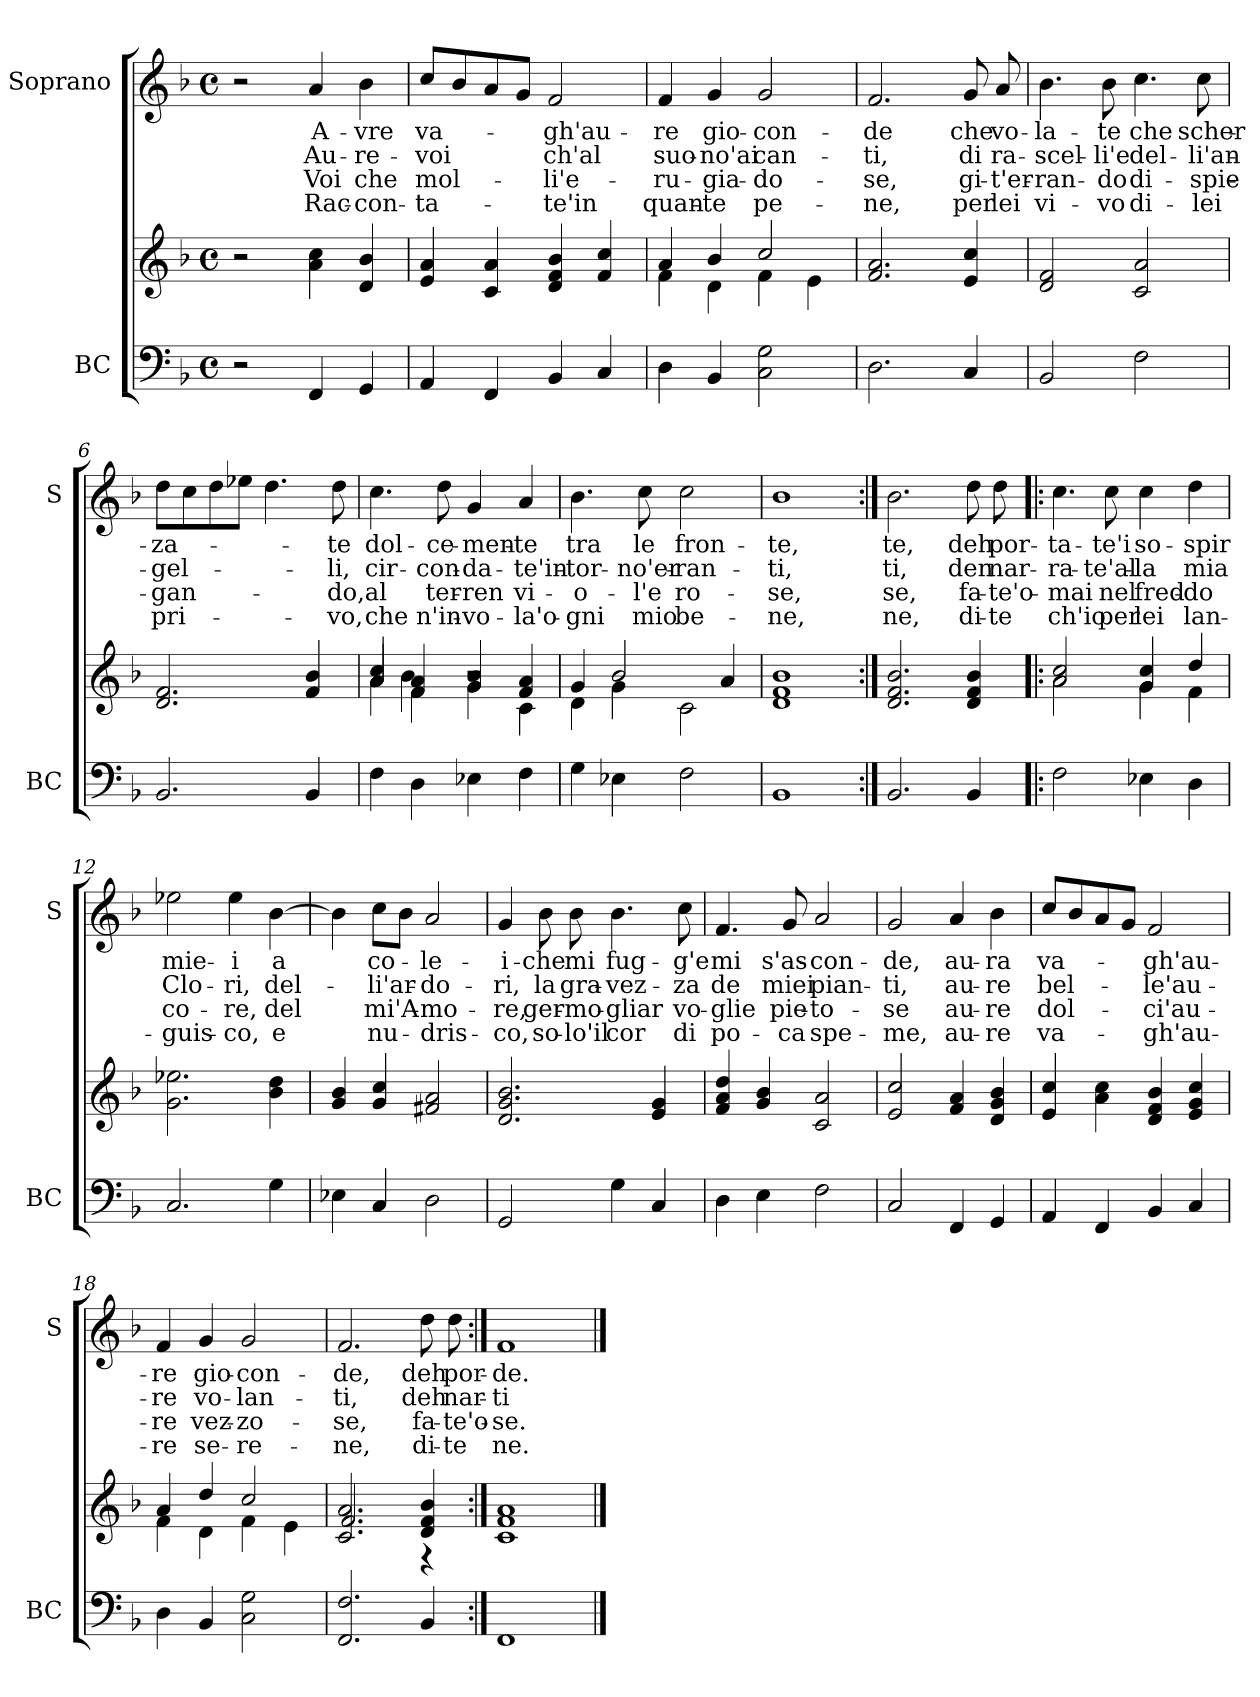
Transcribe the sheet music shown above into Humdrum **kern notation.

**kern	**kern	**kern	**text	**text	**text	**text
*part2	*part2	*part1	*part1	*part1	*part1	*part1
*staff3	*staff2	*staff1	*staff1	*staff1	*staff1	*staff1
*I"BC	*	*I"Soprano	*	*	*	*
*I'BC	*	*I'S	*	*	*	*
*clefF4	*clefG2	*clefG2	*	*	*	*
*k[b-]	*k[b-]	*k[b-]	*	*	*	*
*F:	*F:	*F:	*	*	*	*
*M4/4	*M4/4	*M4/4	*	*	*	*
*met(c)	*met(c)	*met(c)	*	*	*	*
=1	=1	=1	=1	=1	=1	=1
2r	2r	2r	.	.	.	.
4FF/	4a\ 4cc\	4a/	A-	Au-	Voi	Rac-
4GG/	4d/ 4b-/	4b-\	-vre	-re-	che	-con-
=2	=2	=2	=2	=2	=2	=2
4AA/	4e/ 4a/	8cc/L	va-	-voi	mol-	-ta-
.	.	8b-/	.	.	.	.
4FF/	4c/ 4a/	8a/	.	.	.	.
.	.	8g/J	.	.	.	.
4BB-/	4d/ 4f/ 4b-/	2f/	-gh'au-	ch'al	-li'e-	-te'in
4C/	4f/ 4cc/	.	.	.	.	.
=3	=3	=3	=3	=3	=3	=3
*	*^	*	*	*	*	*
4D\	4a/	4f\	4f/	-re	suo-	-ru-	quan-
4BB-/	4b-/	4d\	4g/	gio-	-no'ai	-gia-	-te
2C\ 2G\	2cc/	4f\	2g/	-con-	can-	-do-	pe-
.	.	4e\	.	.	.	.	.
*	*v	*v	*	*	*	*	*
=4	=4	=4	=4	=4	=4	=4
2.D\	2.f/ 2.a/	2.f/	-de	-ti,	-se,	-ne,
4C/	4e/ 4cc/	8g/	che	di	gi-	per
.	.	8a/	vo-	ra-	-t'er-	lei
=5	=5	=5	=5	=5	=5	=5
2BB-/	2d/ 2f/	4.b-\	-la-	-scel-	-ran-	vi-
.	.	8b-\	-te	-li'e	-do	-vo
2F\	2c/ 2a/	4.cc\	che	del-	di-	di-
.	.	8cc\	scher-	-li'an-	-spie-	-lei
!!LO:LB:g=z
=6	=6	=6	=6	=6	=6	=6
2.BB-/	2.d/ 2.f/	8dd\L	-za-	-gel-	-gan-	pri-
.	.	8cc\	.	.	.	.
.	.	8dd\	.	.	.	.
.	.	8ee-X\J	.	.	.	.
.	.	4.dd\	.	.	.	.
4BB-/	4f/ 4b-/	.	.	.	.	.
.	.	8dd\	-te	-li,	-do,	-vo,
=7	=7	=7	=7	=7	=7	=7
*	*^	*	*	*	*	*
*	*	*^	*	*	*	*	*
4F\	4a/ 4cc/	4a\	4a/	4.cc\	dol-	cir-	al	che
4D\	4f/ 4a/	4f\	4b-\	.	.	.	.	.
.	.	.	.	8dd\	-ce-	-con-	ter-	n'in-
4E-X\	4g/ 4b-/	4g\	2r	4g/	-men-	-da-	-ren	-vo-
4F\	4f/ 4a/	4c\	.	4a/	-te	-te'in-	vi-	-la'o-
*	*	*v	*v	*	*	*	*	*
=8	=8	=8	=8	=8	=8	=8	=8
4G\	4g/	4d\	4.b-\	tra	-tor-	-o-	-gni
4E-X\	2b-/	4g\	.	.	.	.	.
.	.	.	8cc\	le	-no'er-	-l'e	mio
2F\	.	2c\	2cc\	fron-	-ran-	ro-	be-
.	4a/	.	.	.	.	.	.
*	*v	*v	*	*	*	*	*
=9	=9	=9	=9	=9	=9	=9
1BB-	1d 1f 1b-	1b-	-te,	-ti,	-se,	-ne,
=10:|!	=10:|!	=10:|!	=10:|!	=10:|!	=10:|!	=10:|!
2.BB-/	2.d/ 2.f/ 2.b-/	2.b-\	te,	ti,	se,	ne,
4BB-/	4d/ 4f/ 4b-/	8dd\	deh	den	fa-	di-
.	.	8dd\	por-	nar-	-te'o-	-te
!!LO:PB:g=z
=11!|:	=11!|:	=11!|:	=11!|:	=11!|:	=11!|:	=11!|:
*	*^	*	*	*	*	*
2F\	2a/ 2cc/	2a\	4.cc\	-ta-	-ra-	-mai	ch'io
.	.	.	8cc\	-te'i	-te'al-	nel	per
4E-X\	4g/ 4cc/	4g\	4cc\	so-	-la	fred-	lei
4D\	4dd/	4f\	4dd\	-spir	mia	-do	lan-
*	*v	*v	*	*	*	*	*
=12	=12	=12	=12	=12	=12	=12
2.C/	2.g\ 2.ee-X\	2ee-X\	mie-	Clo-	co-	-guis-
.	.	4ee-\	-i	-ri,	-re,	-co,
4G\	4b-\ 4dd\	[4b-\	a	del-	del	e
=13	=13	=13	=13	=13	=13	=13
4E-X\	4g/ 4b-/	4b-\]	.	.	.	.
4C/	4g/ 4cc/	8cc\L	co-	-li'ar-	mi'A-	nu-
.	.	8b-\J	.	.	.	.
2D\	2f#X/ 2a/	2a/	-le-	-do-	-mo-	-dris-
=14	=14	=14	=14	=14	=14	=14
2GG/	2.d/ 2.g/ 2.b-/	4g/	-i-	-ri,	-re,	-co,
.	.	8b-\	-che	la	ger-	so-
.	.	8b-\	mi	gra-	-mo-	-lo'il
4G\	.	4.b-\	fug-	-vez-	-gliar	cor
4C/	4e/ 4g/	.	.	.	.	.
.	.	8cc\	-g'e	-za	vo-	di
=15	=15	=15	=15	=15	=15	=15
4D\	4f/ 4a/ 4dd/	4.f/	mi	de	-glie	po-
4E\	4g/ 4b-/	.	.	.	.	.
.	.	8g/	s'as-	miei	pie-	-ca
2F\	2c/ 2a/	2a/	-con-	pian-	-to-	spe-
!!LO:LB:g=z
=16	=16	=16	=16	=16	=16	=16
2C/	2e/ 2cc/	2g/	-de,	-ti,	-se	-me,
4FF/	4f/ 4a/	4a/	au-	au-	au-	au-
4GG/	4d/ 4g/ 4b-/	4b-\	-ra	-re	-re	-re
=17	=17	=17	=17	=17	=17	=17
4AA/	4e/ 4cc/	8cc/L	va-	bel-	dol-	va-
.	.	8b-/	.	.	.	.
4FF/	4a\ 4cc\	8a/	.	.	.	.
.	.	8g/J	.	.	.	.
4BB-/	4d/ 4f/ 4b-/	2f/	-gh'au-	-le'au-	-ci'au-	-gh'au-
4C/	4e/ 4g/ 4cc/	.	.	.	.	.
=18	=18	=18	=18	=18	=18	=18
*	*^	*	*	*	*	*
4D\	4a/	4f\	4f/	-re	-re	-re	-re
4BB-/	4dd/	4d\	4g/	gio-	vo-	vez-	se-
2C\ 2G\	2cc/	4f\	2g/	-con-	-lan-	-zo-	-re-
.	.	4e\	.	.	.	.	.
=19	=19	=19	=19	=19	=19	=19	=19
2.FF/ 2.F/	2.c/ 2.a/	2.f/	2.f/	-de,	-ti,	-se,	-ne,
4BB-/	4d/ 4f/ 4b-/	4r	8dd\	deh	deh	fa-	di-
.	.	.	8dd\	por-	nar-	-te'o-	-te
=20:|!	=20:|!	=20:|!	=20:|!	=20:|!	=20:|!	=20:|!	=20:|!
1FF	1c 1a	1f	1f	-de.	-ti	-se.	ne.
*	*v	*v	*	*	*	*	*
==	==	==	==	==	==	==
*-	*-	*-	*-	*-	*-	*-
